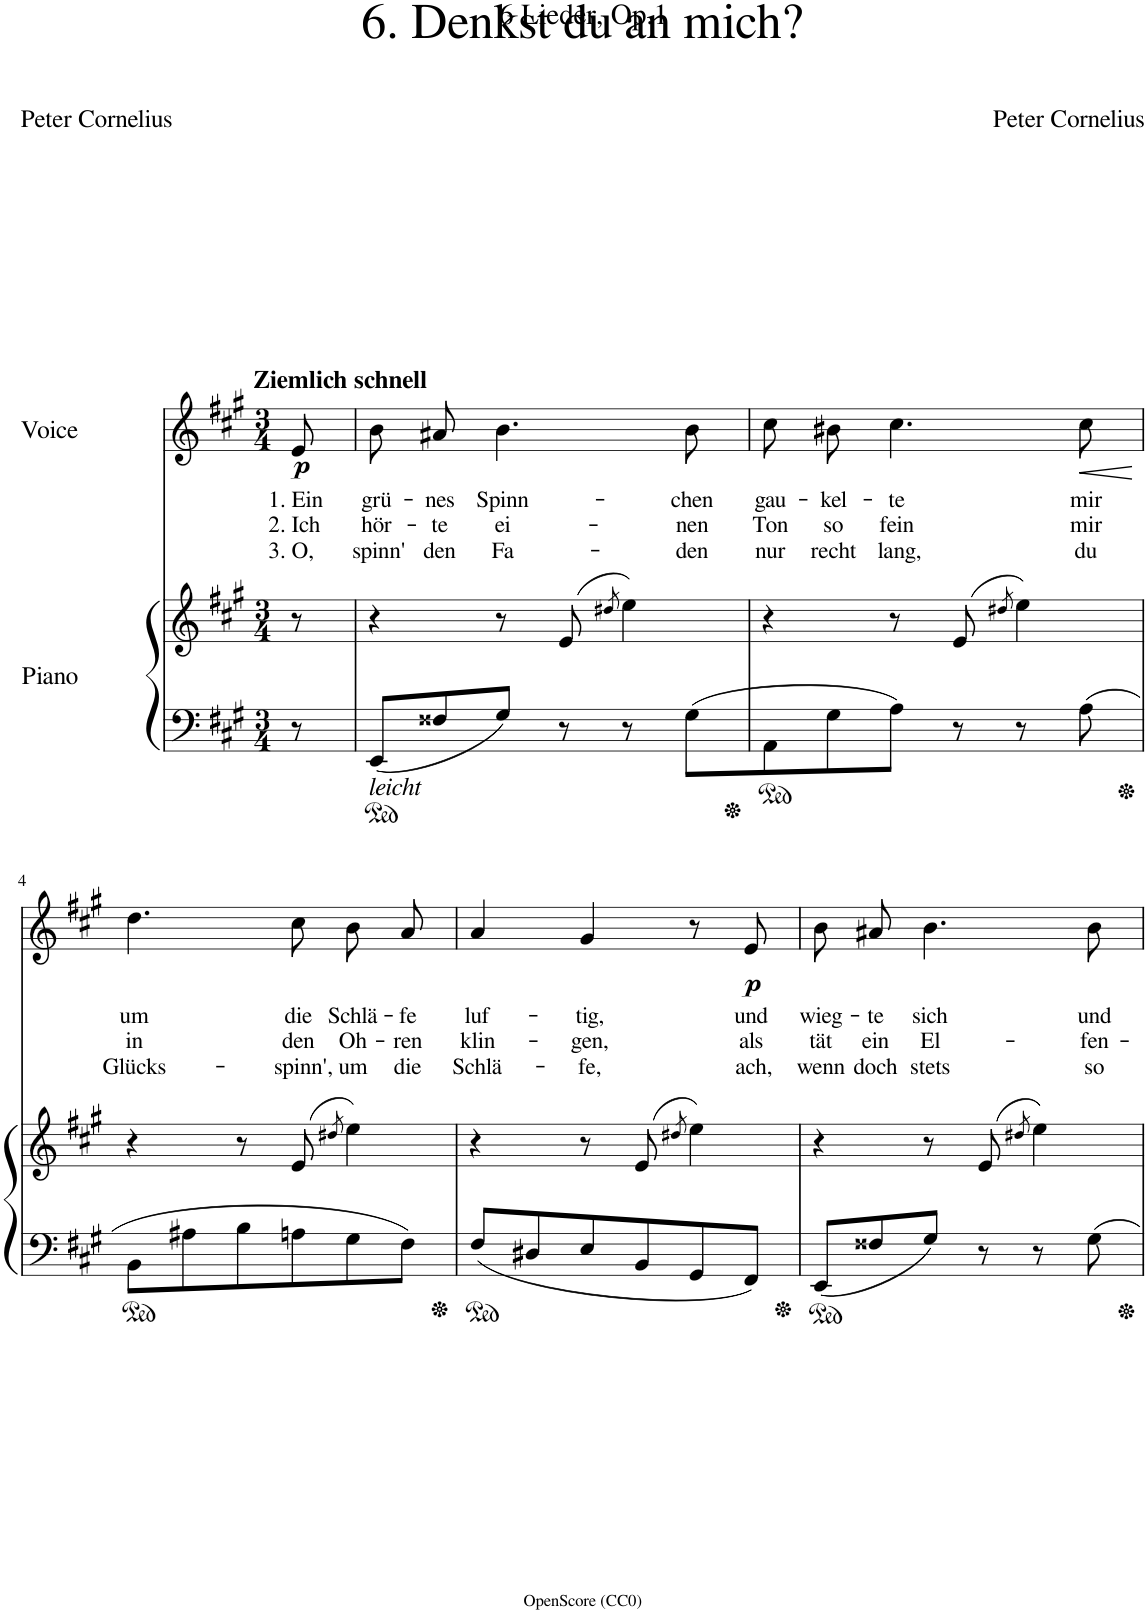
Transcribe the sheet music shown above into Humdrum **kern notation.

**kern	**kern	**kern	**text	**text	**text	**dynam
*part2	*part2	*part1	*part1	*part1	*part1	*part1
*staff3	*staff2	*staff1	*staff1	*staff1	*staff1	*staff1
*I"Piano	*	*I"Voice	*	*	*	*
*I'Pno	*	*	*	*	*	*
*clefF4	*clefG2	*clefG2	*	*	*	*
*k[f#c#g#]	*k[f#c#g#]	*k[f#c#g#]	*	*	*	*
*M3/4	*M3/4	*M3/4	*	*	*	*
=1	=1	=1	=1	=1	=1	=1
!	!	!LO:TX:a:B:t=Ziemlich schnell	!	!	!	!
!	!	!	!LO:LY:b	!LO:LY:b	!LO:LY:b	!LO:DY:b
8r	8r	8e/	1. Ein	2. Ich	3. O,	p
=2	=2	=2	=2	=2	=2	=2
!LO:TX:b:i:t=leicht	!	!	!	!	!	!
!	!	!	!LO:LY:b	!LO:LY:b	!LO:LY:b	!
8EE/L	4r	8b/L	grü-	hör-	spinn'	.
!	!	!	!LO:LY:b	!LO:LY:b	!LO:LY:b	!
8F##X/	.	8a#X/J	-nes	-te	den	.
!	!	!	!LO:LY:b	!LO:LY:b	!LO:LY:b	!
8G#/J	8r	4.b\	Spinn-	ei-	Fa-	.
8r	(8e/	.	.	.	.	.
.	8qdd#X/	.	.	.	.	.
8r	4ee\)	.	.	.	.	.
!	!	!	!LO:LY:b	!LO:LY:b	!LO:LY:b	!
8G#\L	.	8b\	-chen	-nen	-den	.
=3	=3	=3	=3	=3	=3	=3
!	!	!	!LO:LY:b	!LO:LY:b	!LO:LY:b	!
8AA\	4r	8cc#\L	gau-	Ton	nur	.
!	!	!	!LO:LY:b	!LO:LY:b	!LO:LY:b	!
8G#\	.	8b#X\J	-kel-	so	recht	.
!	!	!	!LO:LY:b	!LO:LY:b	!LO:LY:b	!
8A\J	8r	4.cc#\	-te	fein	lang,	.
8r	(8e/	.	.	.	.	.
.	8qdd#X/	.	.	.	.	.
8r	4ee\)	.	.	.	.	.
!	!	!	!LO:LY:b	!LO:LY:b	!LO:LY:b	!LO:HP:b
8A\	.	8cc#\	mir	mir	du	<
.	.	.	.	.	.	[
!!LO:LB:g=z
=4	=4	=4	=4	=4	=4	=4
!	!	!	!LO:LY:b	!LO:LY:b	!LO:LY:b	!
8BB\L	4r	4.dd\	um	in	Glücks-	.
8A#X\	.	.	.	.	.	.
8B\	8r	.	.	.	.	.
!	!	!	!LO:LY:b	!LO:LY:b	!LO:LY:b	!
8An\	(8e/	8cc#\	die	den	-spinn',	.
.	8qdd#X/	.	.	.	.	.
!	!	!	!LO:LY:b	!LO:LY:b	!LO:LY:b	!
8G#\	4ee\)	8b/L	Schlä-	Oh-	um	.
!	!	!	!LO:LY:b	!LO:LY:b	!LO:LY:b	!
8F#\J	.	8a/J	-fe	-ren	die	.
=5	=5	=5	=5	=5	=5	=5
!	!	!	!LO:LY:b	!LO:LY:b	!LO:LY:b	!
8F#/L	4r	4a/	luf-	klin-	Schlä-	.
8D#X/	.	.	.	.	.	.
!	!	!	!LO:LY:b	!LO:LY:b	!LO:LY:b	!
8E/	8r	4g#/	-tig,	-gen,	-fe,	.
8BB/	(8e/	.	.	.	.	.
.	8qdd#X/	.	.	.	.	.
8GG#/	4ee\)	8r	.	.	.	.
!	!	!	!LO:LY:b	!LO:LY:b	!LO:LY:b	!LO:DY:b
8FF#/J	.	8e/	und	als	ach,	p
=6	=6	=6	=6	=6	=6	=6
!	!	!	!LO:LY:b	!LO:LY:b	!LO:LY:b	!
8EE/L	4r	8b/L	wieg-	tät	wenn	.
!	!	!	!LO:LY:b	!LO:LY:b	!LO:LY:b	!
8F##X/	.	8a#X/J	-te	ein	doch	.
!	!	!	!LO:LY:b	!LO:LY:b	!LO:LY:b	!
8G#/J	8r	4.b\	sich	El-	stets	.
8r	(8e/	.	.	.	.	.
.	8qdd#X/	.	.	.	.	.
8r	4ee\)	.	.	.	.	.
!	!	!	!LO:LY:b	!LO:LY:b	!LO:LY:b	!
8G#\	.	8b\	und	-fen-	so	.
=	=	=	=	=	=	=
*-	*-	*-	*-	*-	*-	*-
